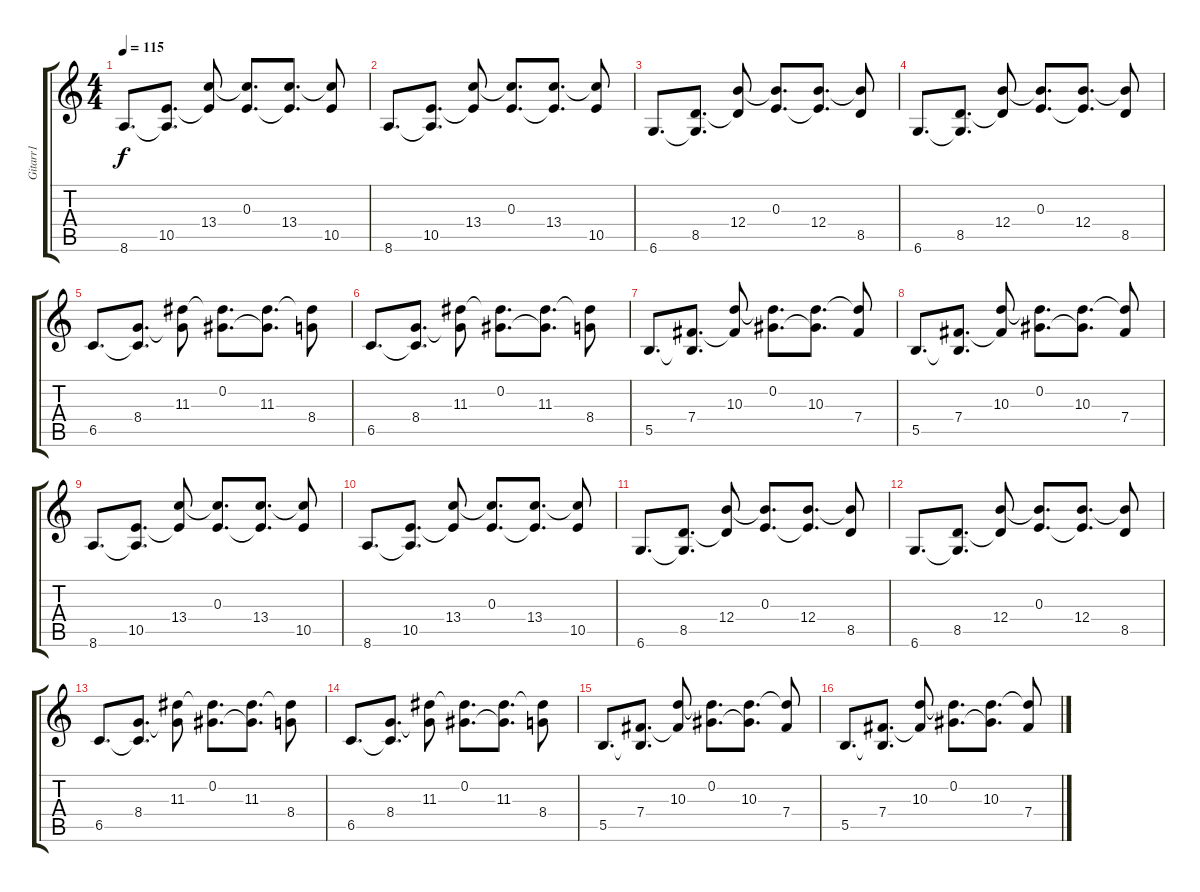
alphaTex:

\track ("Gitarr1" "Gitarr1") {instrument overdrivenguitar}
\staff {score tabs}
\tuning (Db4 Ab3 E3 B2 Gb2 Db2) {hide}
\ts (4 4)
\tempo 115
\clef g2
\ks c
8.6.8{d dy f} (10.5 8.6{t}).8{d} (13.4 10.5{t}).8 (0.3 13.4{t}).8{d} (0.3{t} 13.4).8{d} (13.4{t} 10.5).8 |
8.6.8{d} (10.5 8.6{t}).8{d} (13.4 10.5{t}).8 (0.3 13.4{t}).8{d} (0.3{t} 13.4).8{d} (13.4{t} 10.5).8 |
6.6.8{d} (8.5 6.6{t}).8{d} (12.4 8.5{t}).8 (0.3 12.4{t}).8{d} (0.3{t} 12.4).8{d} (12.4{t} 8.5).8 |
6.6.8{d} (8.5 6.6{t}).8{d} (12.4 8.5{t}).8 (0.3 12.4{t}).8{d} (0.3{t} 12.4).8{d} (12.4{t} 8.5).8 |
6.5.8{d} (8.4 6.5{t}).8{d} (11.3 8.4{t}).8 (0.2 11.3{t}).8{d} (0.2{t} 11.3).8{d} (11.3{t} 8.4).8 |
6.5.8{d} (8.4 6.5{t}).8{d} (11.3 8.4{t}).8 (0.2 11.3{t}).8{d} (0.2{t} 11.3).8{d} (11.3{t} 8.4).8 |
5.5.8{d} (7.4 5.5{t}).8{d} (10.3 7.4{t}).8 (0.2 10.3{t}).8{d} (0.2{t} 10.3).8{d} (10.3{t} 7.4).8 |
5.5.8{d} (7.4 5.5{t}).8{d} (10.3 7.4{t}).8 (0.2 10.3{t}).8{d} (0.2{t} 10.3).8{d} (10.3{t} 7.4).8 |
8.6.8{d} (10.5 8.6{t}).8{d} (13.4 10.5{t}).8 (0.3 13.4{t}).8{d} (0.3{t} 13.4).8{d} (13.4{t} 10.5).8 |
8.6.8{d} (10.5 8.6{t}).8{d} (13.4 10.5{t}).8 (0.3 13.4{t}).8{d} (0.3{t} 13.4).8{d} (13.4{t} 10.5).8 |
6.6.8{d} (8.5 6.6{t}).8{d} (12.4 8.5{t}).8 (0.3 12.4{t}).8{d} (0.3{t} 12.4).8{d} (12.4{t} 8.5).8 |
6.6.8{d} (8.5 6.6{t}).8{d} (12.4 8.5{t}).8 (0.3 12.4{t}).8{d} (0.3{t} 12.4).8{d} (12.4{t} 8.5).8 |
6.5.8{d} (8.4 6.5{t}).8{d} (11.3 8.4{t}).8 (0.2 11.3{t}).8{d} (0.2{t} 11.3).8{d} (11.3{t} 8.4).8 |
6.5.8{d} (8.4 6.5{t}).8{d} (11.3 8.4{t}).8 (0.2 11.3{t}).8{d} (0.2{t} 11.3).8{d} (11.3{t} 8.4).8 |
5.5.8{d} (7.4 5.5{t}).8{d} (10.3 7.4{t}).8 (0.2 10.3{t}).8{d} (0.2{t} 10.3).8{d} (10.3{t} 7.4).8 |
5.5.8{d} (7.4 5.5{t}).8{d} (10.3 7.4{t}).8 (0.2 10.3{t}).8{d} (0.2{t} 10.3).8{d} (10.3{t} 7.4).8
